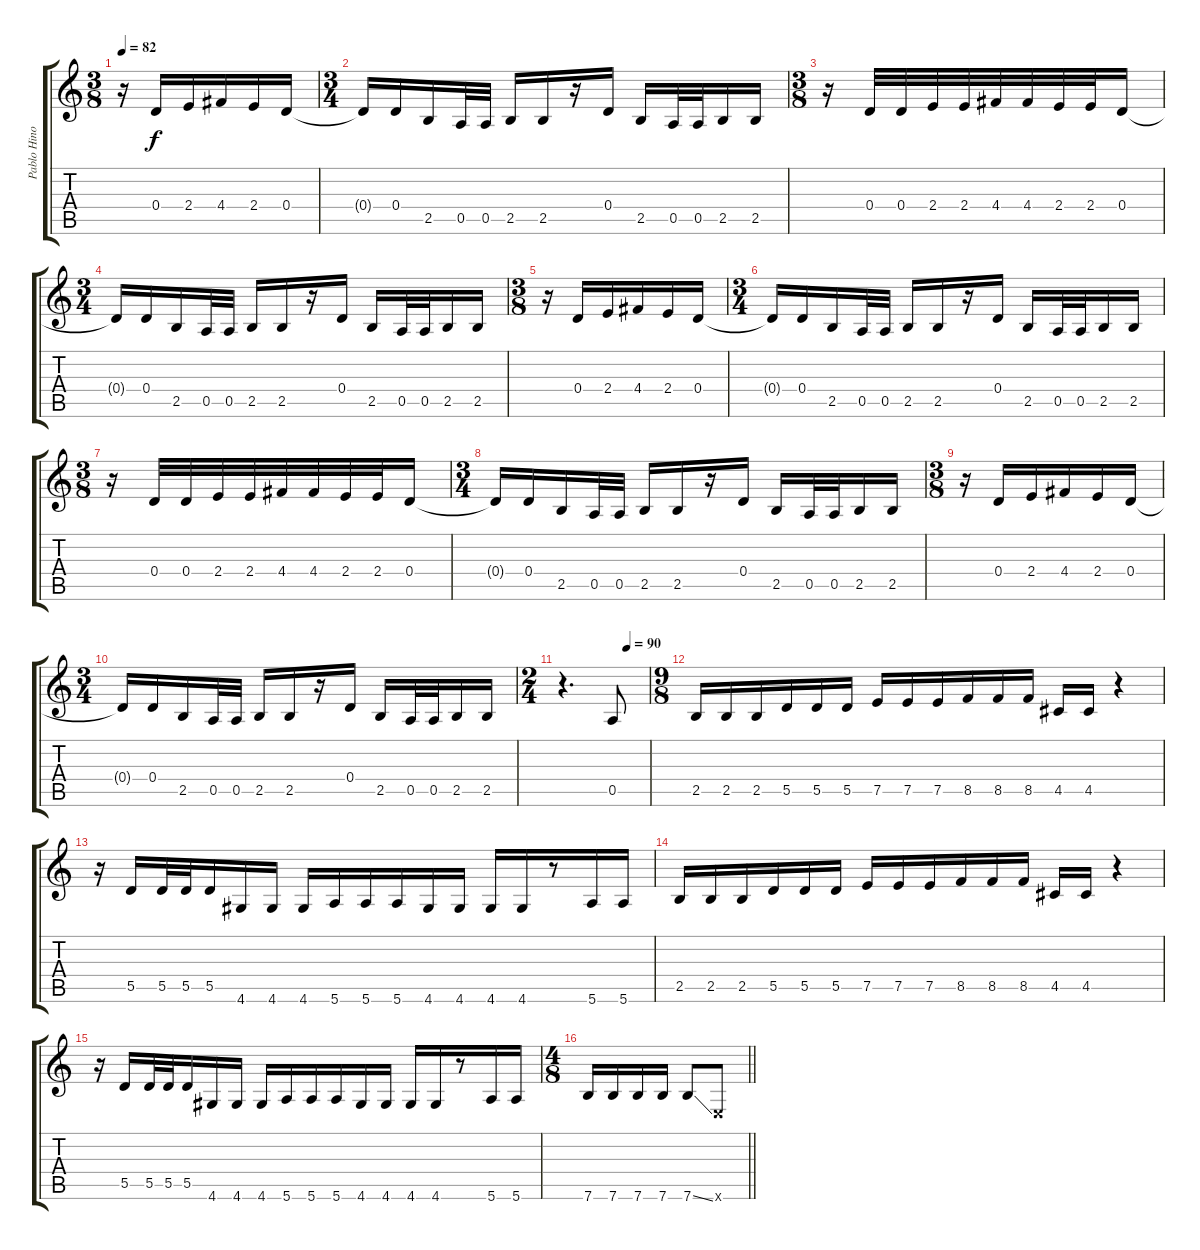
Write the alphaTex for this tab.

\track ("Pablo Hinojos-Gonzales" "Pablo Hino") {instrument distortionguitar}
\staff {score tabs}
\tuning (E4 B3 G3 D3 A2 E2) {hide}
\ts (3 8)
\tempo 82
\clef g2
\ks c
r.16{dy f} 0.4.16 2.4.16 4.4.16 2.4.16 0.4.16 |
\ts (3 4)
0.4{t}.16 0.4.16 2.5.16 0.5.32 0.5.32 2.5.16 2.5.16 r.16 0.4.16 2.5.16 0.5.32 0.5.32 2.5.16 2.5.16 |
\ts (3 8)
r.16 0.4.32 0.4.32 2.4.32 2.4.32 4.4.32 4.4.32 2.4.32 2.4.32 0.4.16 |
\ts (3 4)
0.4{t}.16 0.4.16 2.5.16 0.5.32 0.5.32 2.5.16 2.5.16 r.16 0.4.16 2.5.16 0.5.32 0.5.32 2.5.16 2.5.16 |
\ts (3 8)
r.16 0.4.16 2.4.16 4.4.16 2.4.16 0.4.16 |
\ts (3 4)
0.4{t}.16 0.4.16 2.5.16 0.5.32 0.5.32 2.5.16 2.5.16 r.16 0.4.16 2.5.16 0.5.32 0.5.32 2.5.16 2.5.16 |
\ts (3 8)
r.16 0.4.32 0.4.32 2.4.32 2.4.32 4.4.32 4.4.32 2.4.32 2.4.32 0.4.16 |
\ts (3 4)
0.4{t}.16 0.4.16 2.5.16 0.5.32 0.5.32 2.5.16 2.5.16 r.16 0.4.16 2.5.16 0.5.32 0.5.32 2.5.16 2.5.16 |
\ts (3 8)
r.16 0.4.16 2.4.16 4.4.16 2.4.16 0.4.16 |
\ts (3 4)
0.4{t}.16 0.4.16 2.5.16 0.5.32 0.5.32 2.5.16 2.5.16 r.16 0.4.16 2.5.16 0.5.32 0.5.32 2.5.16 2.5.16 |
\ts (2 4)
\tempo (90 0.75)
r.4{d} 0.5.8{volume 10 instrument distortionguitar} |
\ts (9 8)
2.5.16 2.5.16 2.5.16 5.5.16 5.5.16 5.5.16 7.5.16 7.5.16 7.5.16 8.5.16 8.5.16 8.5.16 4.5.16 4.5.16 r.4 |
r.16 5.5.16 5.5.32 5.5.32 5.5.16 4.6.16 4.6.16 4.6.16 5.6.16 5.6.16 5.6.16 4.6.16 4.6.16 4.6.16 4.6.16 r.8 5.6.16 5.6.16 |
2.5.16 2.5.16 2.5.16 5.5.16 5.5.16 5.5.16 7.5.16 7.5.16 7.5.16 8.5.16 8.5.16 8.5.16 4.5.16 4.5.16 r.4 |
r.16 5.5.16 5.5.32 5.5.32 5.5.16 4.6.16 4.6.16 4.6.16 5.6.16 5.6.16 5.6.16 4.6.16 4.6.16 4.6.16 4.6.16 r.8 5.6.16 5.6.16 |
\ts (4 8)
\barLineRight lightlight
7.6.16 7.6.16 7.6.16 7.6.16 7.6{ss}.8 0.6{x}.8
